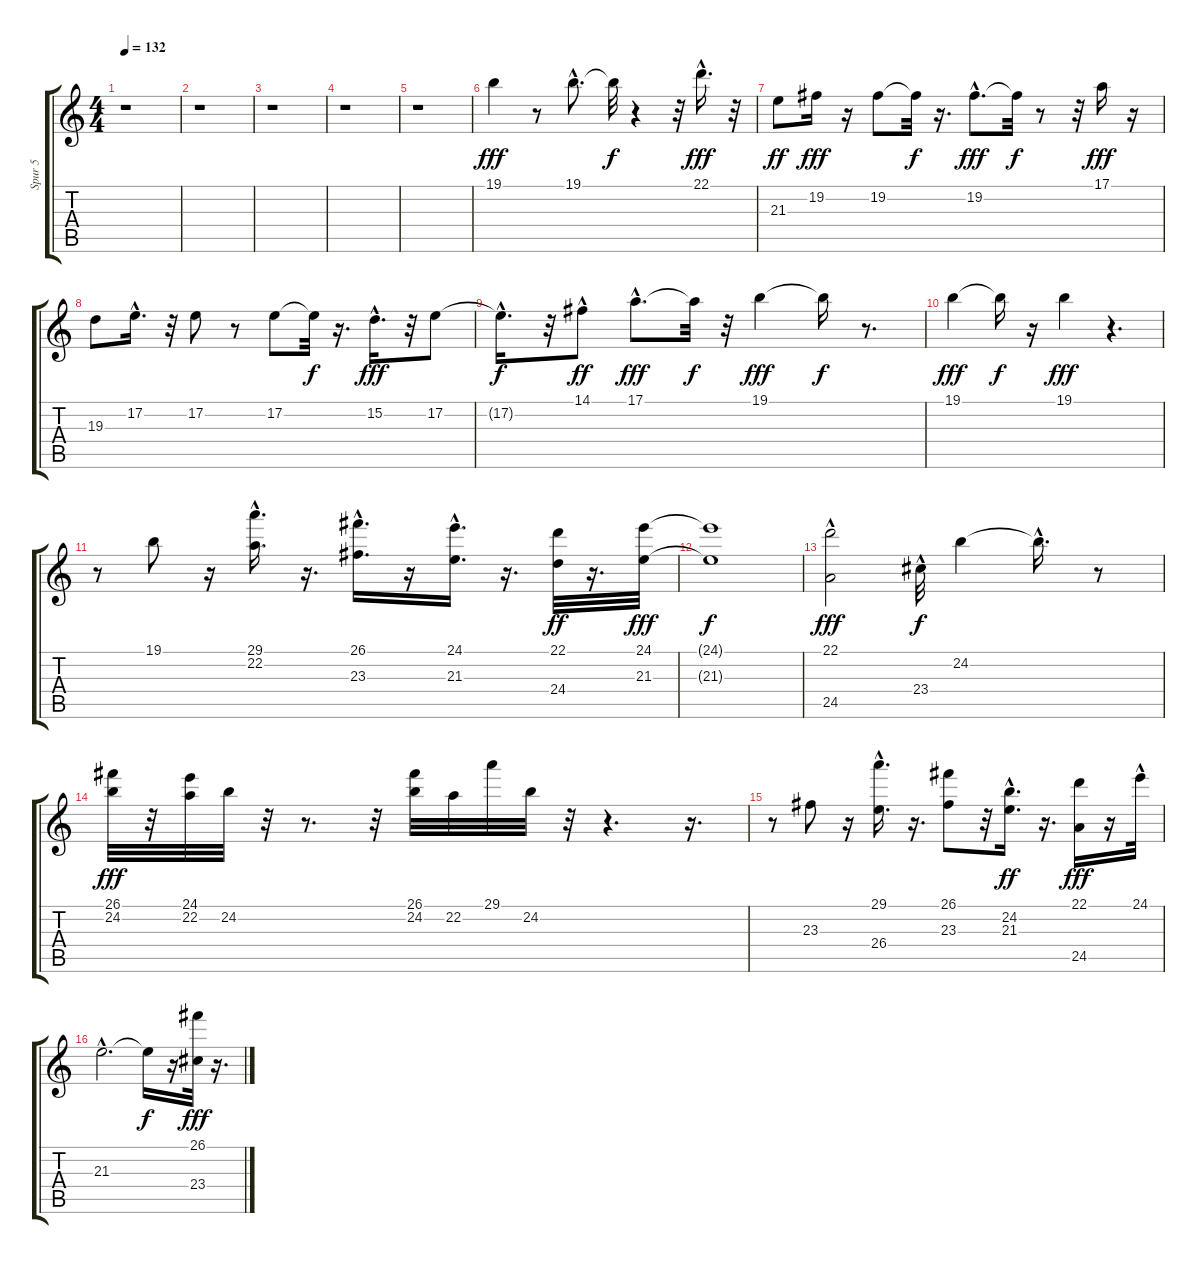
\track ("Spur 5" "Spur 5") {instrument stringensemble1}
\staff {score tabs}
\tuning (E4 B3 G3 D3 A2 E2) {hide}
\ts (4 4)
\tempo 132
\clef g2
\ks c
r.1{dy f} |
r.1 |
r.1 |
r.1 |
r.1 |
19.1.4{dy fff} r.8 19.1{hac}.8{d} 19.1{t}.32{dy f} r.4 r.32 22.1{hac}.16{d dy fff} r.32 |
21.3.8{dy ff} 19.2.16{dy fff} r.16 19.2.8 19.2{t}.32{dy f} r.16{d} 19.2{hac}.8{d dy fff} 19.2{t}.32{dy f} r.8 r.32 17.1.16{dy fff} r.16 |
19.3.8 17.2{hac}.16{d} r.32 17.2.8 r.8 17.2.8 17.2{t}.32{dy f} r.16{d} 15.2{hac}.16{d dy fff} r.32 17.2.8 |
17.2{hac t}.16{d dy f} r.32 14.1{hac}.8{dy ff} 17.1{hac}.8{d dy fff} 17.1{t}.32{dy f} r.32 19.1.4{dy fff} 19.1{t}.16{dy f} r.8{d} |
19.1.4{dy fff} 19.1{t}.16{dy f} r.16 19.1.4{dy fff} r.4{d} |
r.8 19.1.8 r.16 (29.1{hac} 22.2{hac}).16{d} r.16{d} (26.1{hac} 23.3{hac}).16{d} r.16 (24.1{hac} 21.3{hac}).16{d} r.16{d} (22.1 24.4).32{dy ff} r.16{d} (24.1 21.3).32{dy fff} |
(24.1{t} 21.3{t}).1{dy f} |
(22.1 24.5{hac}).2{dy fff} 23.4{hac}.32{dy f} 24.2.4 24.2{hac t}.16{d} r.8 |
(26.1 24.2).32{dy fff} r.32 (24.1 22.2).32 24.2.32 r.32 r.8{d} r.32 (26.1 24.2).32 22.2.32 29.1.32 24.2.32 r.32 r.4{d} r.16{d} |
r.8 23.3.8 r.16 (29.1 26.4{hac}).16{d} r.16{d} (26.1 23.3).8 r.32 (24.2{hac} 21.3{hac}).16{d dy ff} r.16{d} (22.1 24.5).16{dy fff} r.16 24.1{hac}.32 |
21.3{hac}.2{d} 21.3{t}.16{dy f} r.16 (26.1 23.4).32{dy fff} r.16{d}
